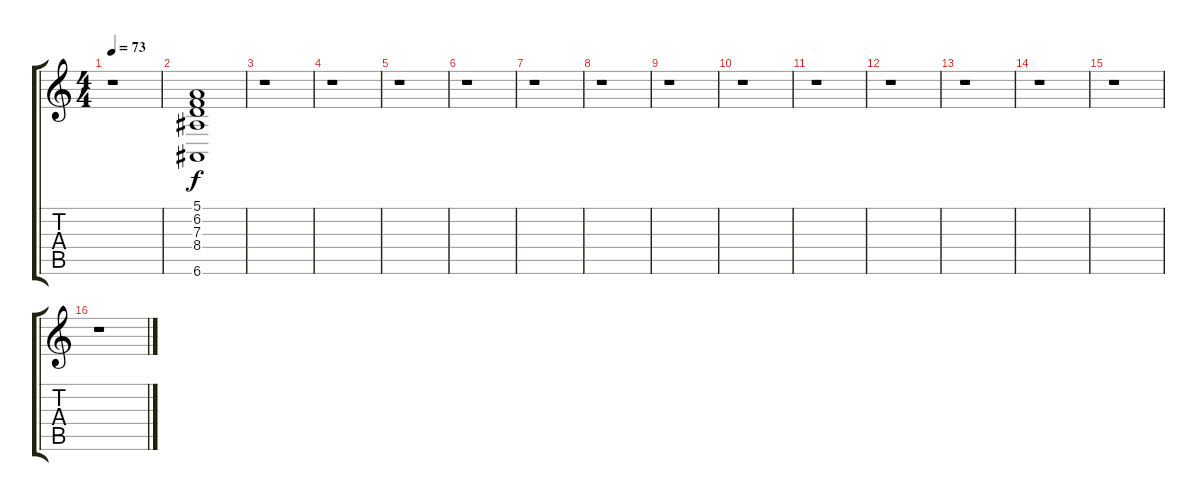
\track "" {instrument pad8sweep}
\staff {score tabs}
\tuning (E4 B3 G3 D3 A2 E2) {hide}
\ts (4 4)
\tempo 73
\clef g2
\ks c
r.1{dy f} |
(5.1 6.2 7.3 8.4 6.6).1 |
r.1 |
r.1 |
r.1 |
r.1 |
r.1 |
r.1 |
r.1 |
r.1 |
r.1 |
r.1 |
r.1 |
r.1 |
r.1 |
r.1
